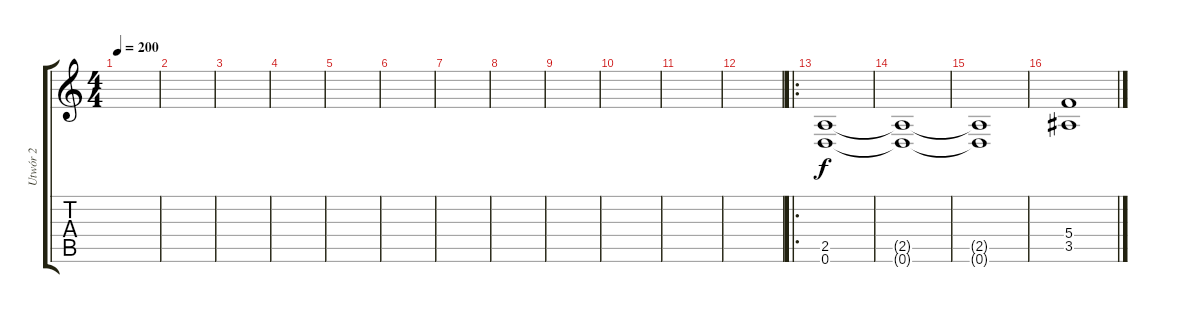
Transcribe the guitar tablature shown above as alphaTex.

\track ("Utwór 2" "Utwór 2") {instrument distortionguitar}
\staff {score tabs}
\tuning (D4 A3 F3 C3 G2 D2) {hide}
\ts (4 4)
\tempo 200
\clef g2
\ks c
|
|
|
|
|
|
|
|
|
|
|
|
\ro
(2.5 0.6).1 |
(2.5{t} 0.6{t}).1 |
(2.5{t} 0.6{t}).1 |
(5.4 3.5).1
